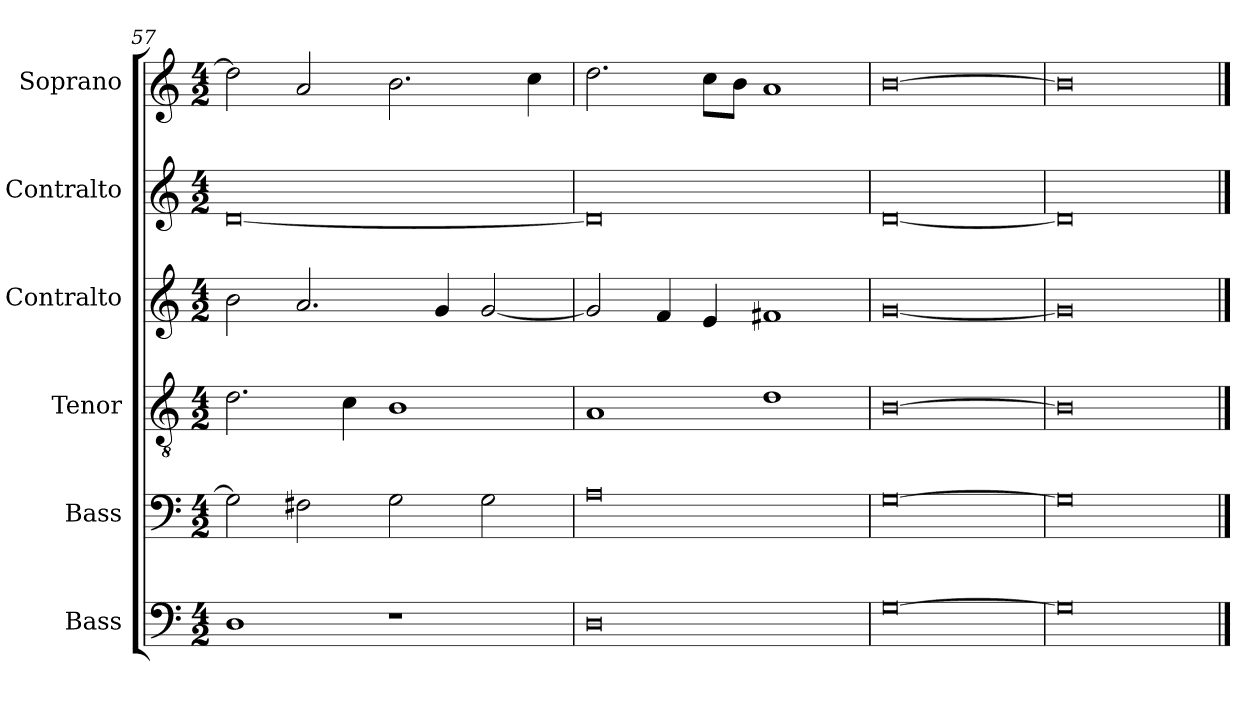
**kern	**kern	**kern	**kern	**kern	**kern
*part6	*part5	*part4	*part3	*part2	*part1
*staff6	*staff5	*staff4	*staff3	*staff2	*staff1
*I"Bass	*I"Bass	*I"Tenor	*I"Contralto	*I"Contralto	*I"Soprano
*I'B	*I'B	*I'T	*I'A	*I'A	*I'S
*clefF4	*clefF4	*clefGv2	*clefG2	*clefG2	*clefG2
*k[]	*k[]	*k[]	*k[]	*k[]	*k[]
*G:mix	*G:mix	*G:mix	*G:mix	*G:mix	*G:mix
*M4/2	*M4/2	*M4/2	*M4/2	*M4/2	*M4/2
=57	=57	=57	=57	=57	=57
1D	2G]	2.d	2b	[0d	2dd]
.	2F#X	.	2.a	.	2a
.	.	4c	.	.	.
1r	2G	1B	.	.	2.b
.	.	.	4g	.	.
.	2G	.	[2g	.	.
.	.	.	.	.	4cc
=58	=58	=58	=58	=58	=58
0D	0A	1A	2g]	0d]	2.dd
.	.	.	4f	.	.
.	.	.	4e	.	8cc\L
.	.	.	.	.	8b\J
.	.	1d	1f#X	.	1a
=59	=59	=59	=59	=59	=59
[0G	[0G	[0B	[0g	[0d	[0b
=60	=60	=60	=60	=60	=60
0G]	0G]	0B]	0g]	0d]	0b]
==	==	==	==	==	==
*-	*-	*-	*-	*-	*-
